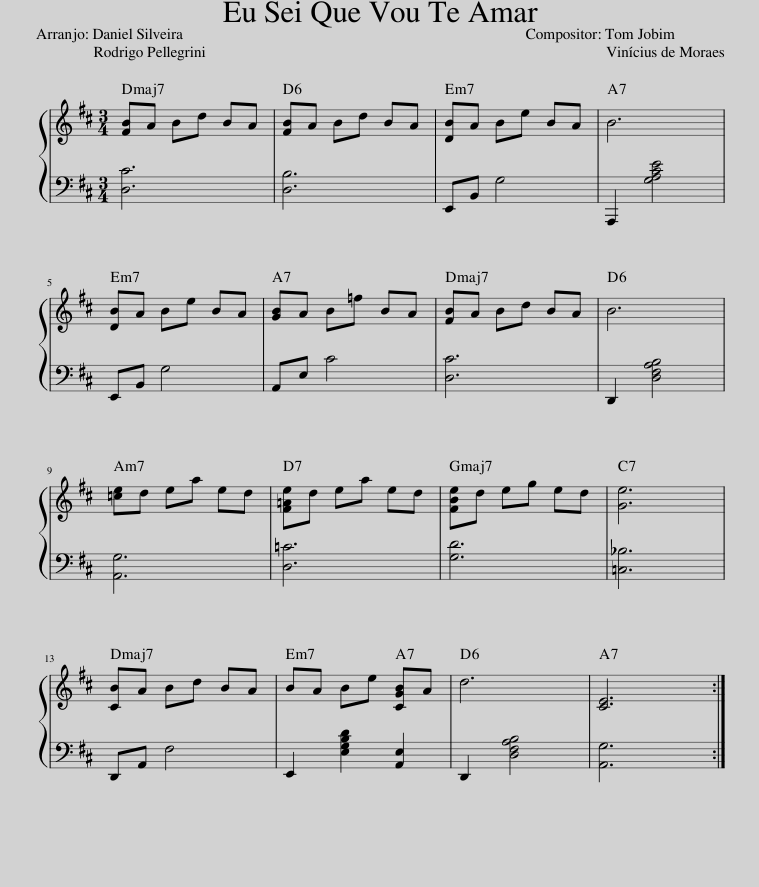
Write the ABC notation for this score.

X:1
%%score { 1 | 2 }
L:1/8
M:3/4
I:linebreak $
K:D
V:1 treble
V:2 bass
V:1
 [FB]A Bd BA | [FB]A Bd BA | [DB]A Be BA | B6 |$ [DB]A Be BA | %5
 [GB]A B=f BA | [FB]A Bd BA | B6 |$ [=ce]d ea ed | [F=Ae]d ea ed | %10
 [FBe]d eg ed | [Ge]6 |$ [CB]A Bd BA | BA Be [CGB]A | d6 | %15
 [CE]6 :| %16
V:2
 [D,C]6 | [D,B,]6 | E,,B,, G,4 | A,,,2 [G,A,CE]4 |$ E,,B,, G,4 | %5
 A,,E, C4 | [D,C]6 | D,,2 [D,F,A,B,]4 |$ [A,,G,]6 | [D,=C]6 | %10
 [G,D]6 | [=C,_B,]6 |$ D,,A,, F,4 | E,,2 [E,G,B,D]2 [A,,E,]2 | D,,2 [D,F,A,B,]4 | %15
 [A,,G,]6 :| %16
